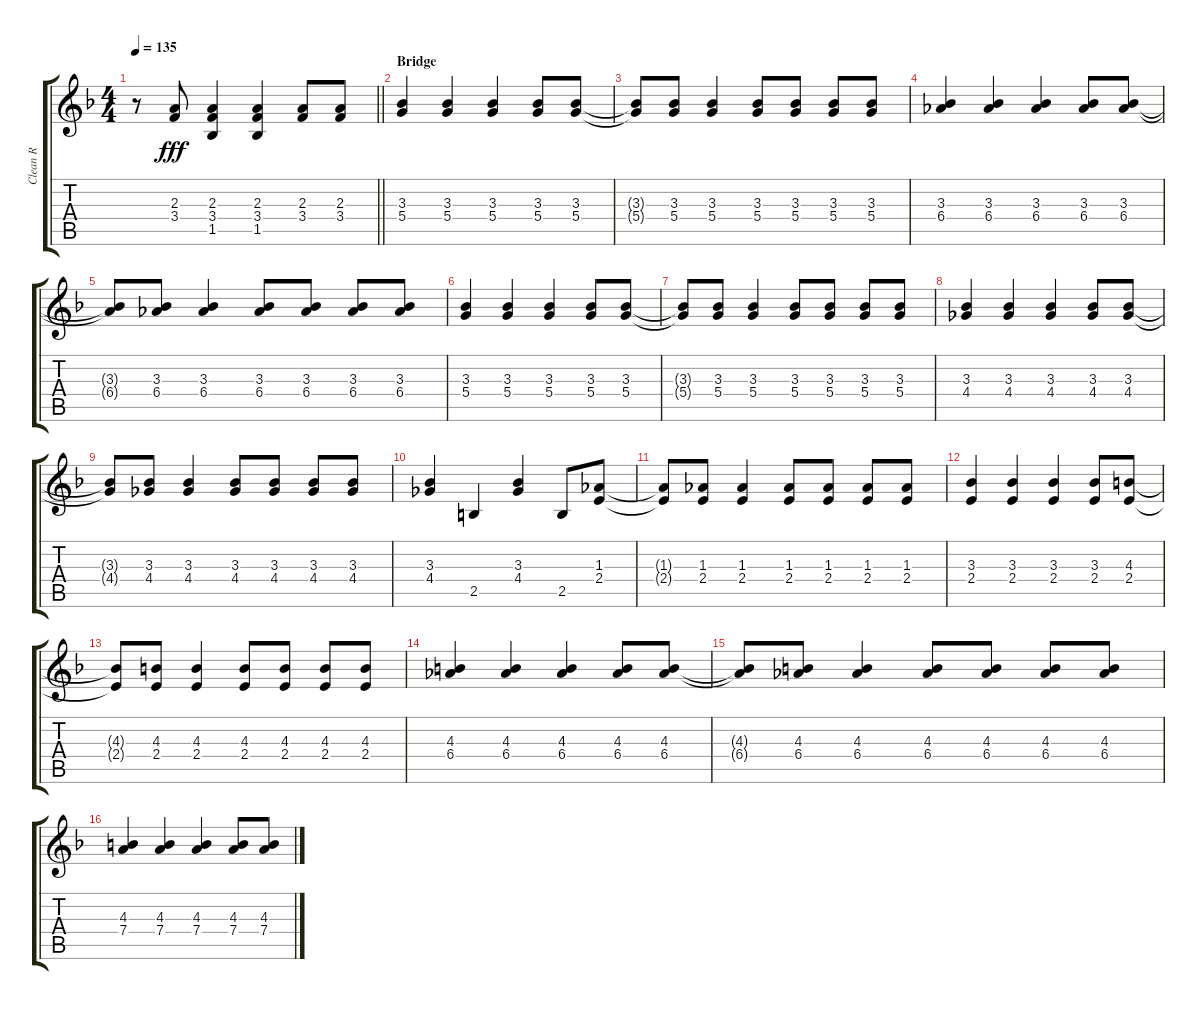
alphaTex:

\track ("Clean R" "Clean R") {instrument electricguitarjazz}
\staff {score tabs}
\tuning (E4 B3 G3 D3 A2 D2) {hide}
\ts (4 4)
\tempo 135
\clef g2
\barLineRight lightlight
\ks f
r.8{dy f} (2.3 3.4).8{dy fff} (2.3 3.4 1.5).4 (2.3 3.4 1.5).4 (2.3 3.4).8 (2.3 3.4).8 |
\section ("" "Bridge")
(3.3 5.4).4 (3.3 5.4).4 (3.3 5.4).4 (3.3 5.4).8 (3.3 5.4).8 |
(3.3{t} 5.4{t}).8 (3.3 5.4).8 (3.3 5.4).4 (3.3 5.4).8 (3.3 5.4).8 (3.3 5.4).8 (3.3 5.4).8 |
(3.3 6.4).4 (3.3 6.4).4 (3.3 6.4).4 (3.3 6.4).8 (3.3 6.4).8 |
(3.3{t} 6.4{t}).8 (3.3 6.4).8 (3.3 6.4).4 (3.3 6.4).8 (3.3 6.4).8 (3.3 6.4).8 (3.3 6.4).8 |
(3.3 5.4).4 (3.3 5.4).4 (3.3 5.4).4 (3.3 5.4).8 (3.3 5.4).8 |
(3.3{t} 5.4{t}).8 (3.3 5.4).8 (3.3 5.4).4 (3.3 5.4).8 (3.3 5.4).8 (3.3 5.4).8 (3.3 5.4).8 |
(3.3 4.4).4 (3.3 4.4).4 (3.3 4.4).4 (3.3 4.4).8 (3.3 4.4).8 |
(3.3{t} 4.4{t}).8 (3.3 4.4).8 (3.3 4.4).4 (3.3 4.4).8 (3.3 4.4).8 (3.3 4.4).8 (3.3 4.4).8 |
(3.3 4.4).4 2.5.4 (3.3 4.4).4 2.5.8 (1.3 2.4).8 |
(1.3{t} 2.4{t}).8 (1.3 2.4).8 (1.3 2.4).4 (1.3 2.4).8 (1.3 2.4).8 (1.3 2.4).8 (1.3 2.4).8 |
(3.3 2.4).4 (3.3 2.4).4 (3.3 2.4).4 (3.3 2.4).8 (4.3 2.4).8 |
(4.3{t} 2.4{t}).8 (4.3 2.4).8 (4.3 2.4).4 (4.3 2.4).8 (4.3 2.4).8 (4.3 2.4).8 (4.3 2.4).8 |
(4.3 6.4).4 (4.3 6.4).4 (4.3 6.4).4 (4.3 6.4).8 (4.3 6.4).8 |
(4.3{t} 6.4{t}).8 (4.3 6.4).8 (4.3 6.4).4 (4.3 6.4).8 (4.3 6.4).8 (4.3 6.4).8 (4.3 6.4).8 |
(4.3 7.4).4 (4.3 7.4).4 (4.3 7.4).4 (4.3 7.4).8 (4.3 7.4).8
